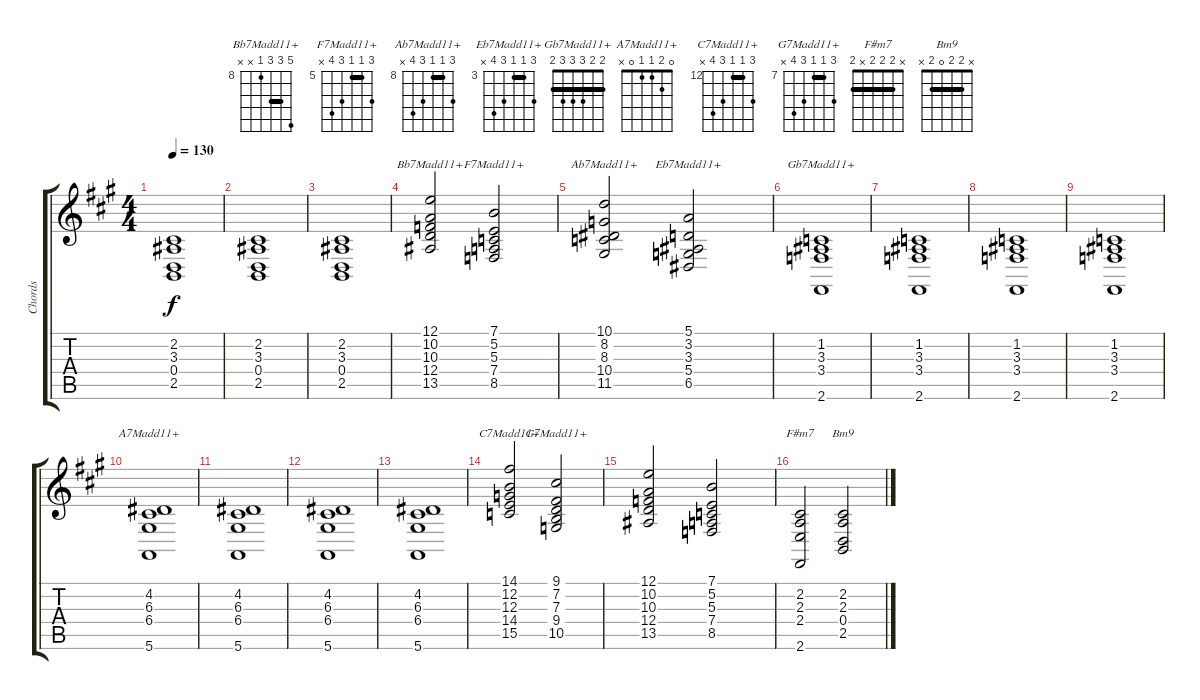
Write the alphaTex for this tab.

\track ("Chords" "Chords") {mute instrument acousticgrandpiano}
\staff {score tabs}
\tuning (E4 B3 G3 D3 A2 E2) {hide}
\chord ("Bb7Madd11+" 12 10 10 8 x x) {firstfret 8 barre 10}
\chord ("F7Madd11+" 7 5 5 7 8 x) {firstfret 5 barre 5}
\chord ("Ab7Madd11+" 10 8 8 10 11 x) {firstfret 8 barre 8}
\chord ("Eb7Madd11+" 5 3 3 5 6 x) {firstfret 3 barre 3}
\chord ("Gb7Madd11+" 2 2 3 3 3 2) {barre 2}
\chord ("A7Madd11+" 0 2 1 1 0 x)
\chord ("C7Madd11+" 14 12 12 14 15 x) {firstfret 12 barre 12}
\chord ("G7Madd11+" 9 7 7 9 10 x) {firstfret 7 barre 7}
\chord ("F#m7" x 2 2 2 x 2) {barre 2}
\chord ("Bm9" x 2 2 0 2 x) {barre 2}
\ts (4 4)
\tempo 130
\clef g2
\ks a
(2.2 3.3 0.4 2.5).1{dy f} |
(2.2 3.3 0.4 2.5).1 |
(2.2 3.3 0.4 2.5).1 |
(12.1 10.2 10.3 12.4 13.5).2{ch "Bb7Madd11+"} (7.1 5.2 5.3 7.4 8.5).2{ch "F7Madd11+"} |
(10.1 8.2 8.3 10.4 11.5).2{ch "Ab7Madd11+"} (5.1 3.2 3.3 5.4 6.5).2{ch "Eb7Madd11+"} |
(1.2 3.3 3.4 2.6).1{ch "Gb7Madd11+"} |
(1.2 3.3 3.4 2.6).1 |
(1.2 3.3 3.4 2.6).1 |
(1.2 3.3 3.4 2.6).1 |
(4.2 6.3 6.4 5.6).1{ch "A7Madd11+"} |
(4.2 6.3 6.4 5.6).1 |
(4.2 6.3 6.4 5.6).1 |
(4.2 6.3 6.4 5.6).1 |
(14.1 12.2 12.3 14.4 15.5).2{ch "C7Madd11+"} (9.1 7.2 7.3 9.4 10.5).2{ch "G7Madd11+"} |
(12.1 10.2 10.3 12.4 13.5).2 (7.1 5.2 5.3 7.4 8.5).2 |
(2.2 2.3 2.4 2.6).2{ch "F#m7"} (2.2 2.3 0.4 2.5).2{ch "Bm9"}
